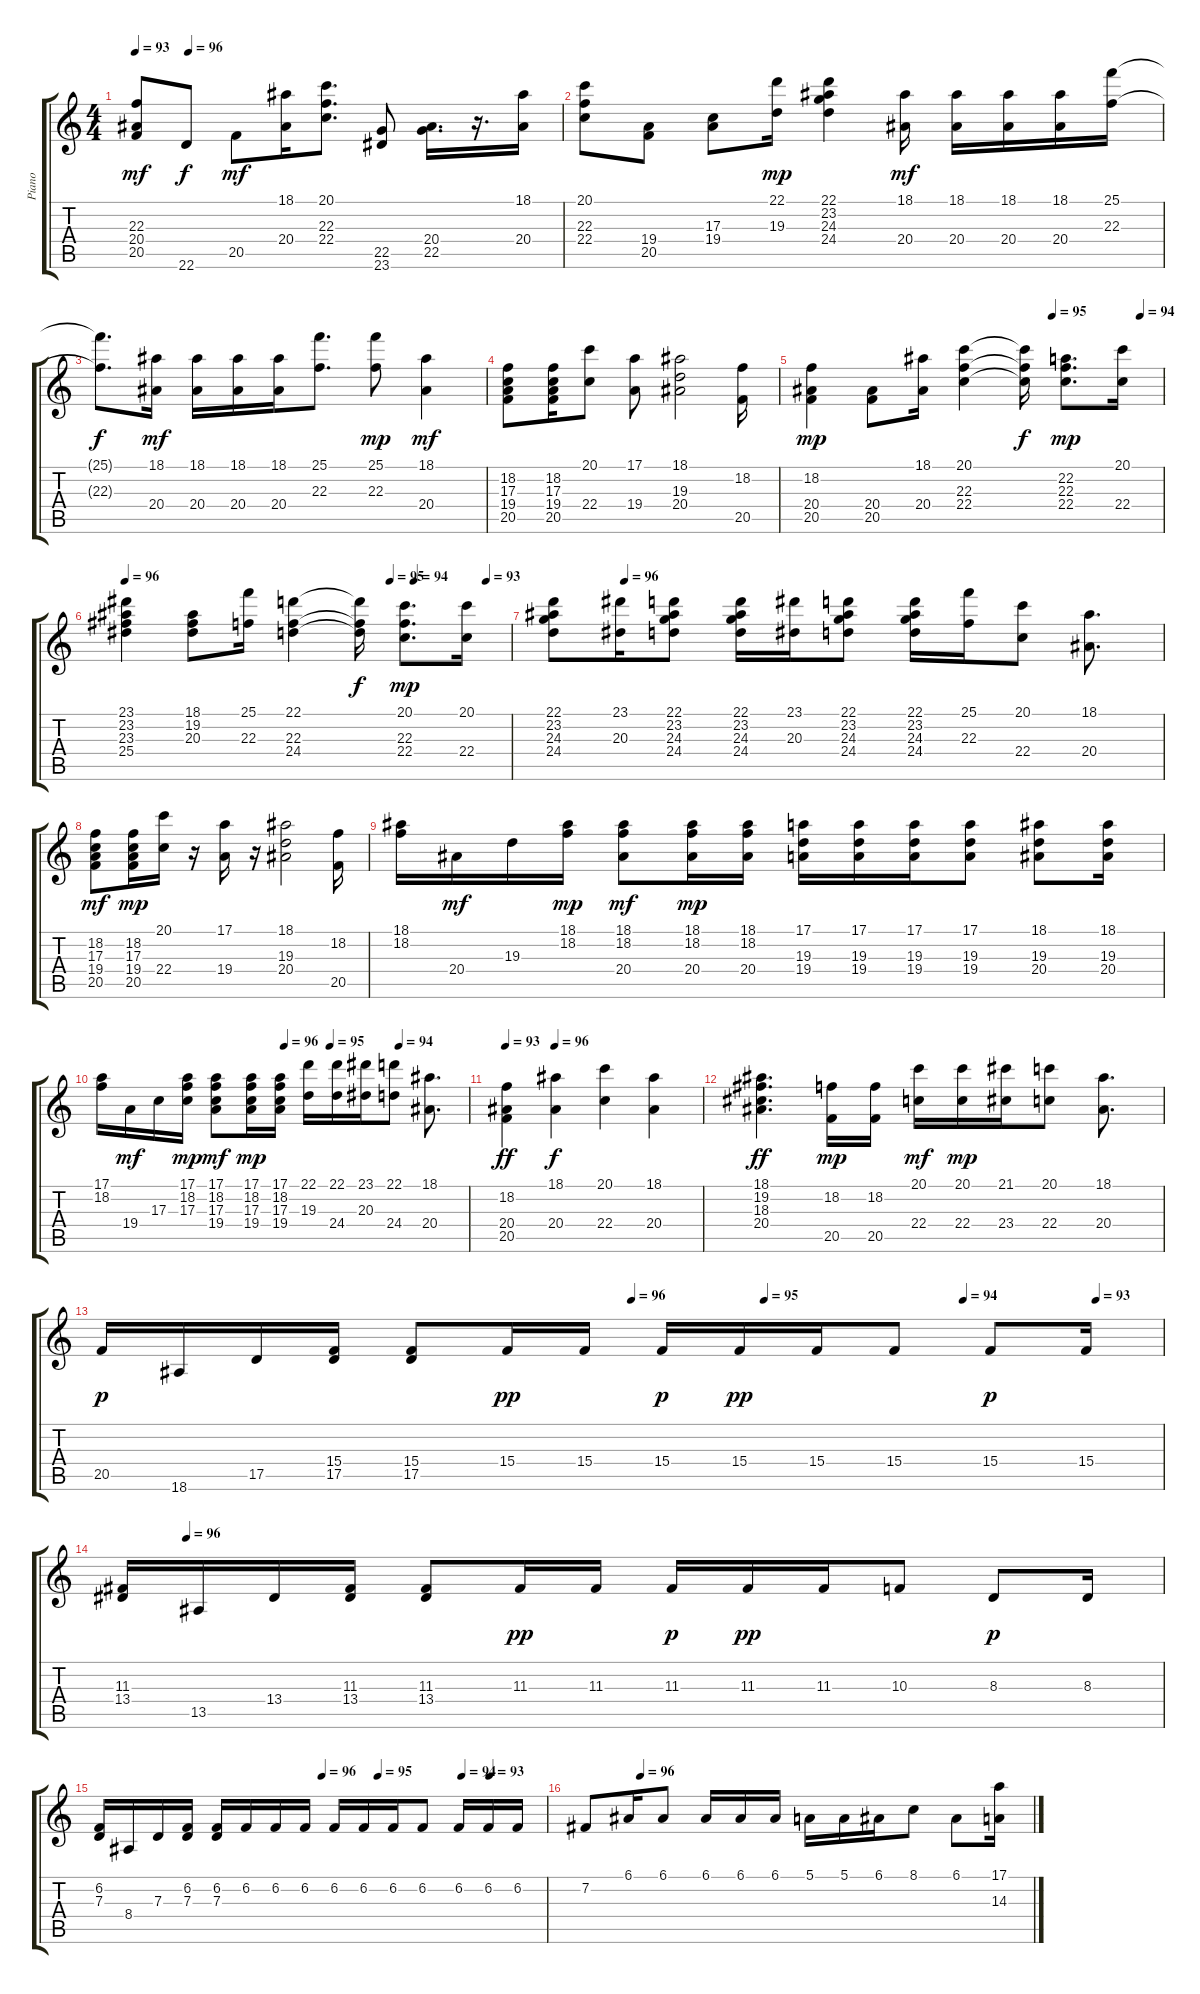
\track ("Piano" "Piano") {instrument acousticgrandpiano}
\staff {score tabs}
\tuning (E4 B3 G3 D3 A2 E2) {hide}
\ts (4 4)
\tempo 93
\tempo (96 0.125)
\clef g2
\ks c
(22.3 20.4 20.5).8{dy mf} 22.6.8{dy f} 20.5.8{dy mf} (18.1 20.4).16 (20.1 22.3 22.4).8{d} (22.5 23.6).8 (20.4 22.5).16{d} r.16{d} (18.1 20.4).16 |
(20.1 22.3 22.4).8 (19.4 20.5).8 (17.3 19.4).8 (22.1 19.3).16{dy mp} (22.1 23.2 24.3 24.4).4 (18.1 20.4).16{dy mf} (18.1 20.4).16 (18.1 20.4).16 (18.1 20.4).16 (25.1 22.3).16 |
(25.1{t} 22.3{t}).8{d dy f} (18.1 20.4).16{dy mf} (18.1 20.4).16 (18.1 20.4).16 (18.1 20.4).16 (25.1 22.3).8{d} (25.1 22.3).8{dy mp} (18.1 20.4).4{dy mf} |
(18.2 17.3 19.4 20.5).8 (18.2 17.3 19.4 20.5).16 (20.1 22.4).8 (17.1 19.4).8 (18.1 19.3 20.4).2 (18.2 20.5).16 |
\tempo (95 0.6875)
\tempo (94 0.9375)
(18.2 20.4 20.5).4{dy mp} (20.4 20.5).8 (18.1 20.4).16 (20.1 22.3 22.4).4 (20.1{t} 22.3{t} 22.4{t}).16{dy f} (22.2 22.3 22.4).8{d dy mp} (20.1 22.4).16 |
\tempo 96
\tempo (95 0.6875)
\tempo (94 0.75)
\tempo (93 0.9375)
(23.1 23.2 23.3 25.4).4 (18.1 19.2 20.3).8 (25.1 22.3).16 (22.1 22.3 24.4).4 (22.1{t} 22.3{t} 24.4{t}).16{dy f} (20.1 22.3 22.4).8{d dy mp} (20.1 22.4).16 |
\tempo (96 0.125)
(22.1 23.2 24.3 24.4).8 (23.1 20.3).16 (22.1 23.2 24.3 24.4).8 (22.1 23.2 24.3 24.4).16 (23.1 20.3).16 (22.1 23.2 24.3 24.4).8 (22.1 23.2 24.3 24.4).16 (25.1 22.3).16 (20.1 22.4).8 (18.1 20.4).8{d} |
(18.2 17.3 19.4 20.5).8{dy mf} (18.2 17.3 19.4 20.5).16{dy mp} (20.1 22.4).16 r.16 (17.1 19.4).16 r.16 (18.1 19.3 20.4).2 (18.2 20.5).16 |
(18.1 18.2).16 20.4.16{dy mf} 19.3.16 (18.1 18.2).16{dy mp} (18.1 18.2 20.4).8{dy mf} (18.1 18.2 20.4).16{dy mp} (18.1 18.2 20.4).16 (17.1 19.3 19.4).16 (17.1 19.3 19.4).16 (17.1 19.3 19.4).16 (17.1 19.3 19.4).8 (18.1 19.3 20.4).8 (18.1 19.3 20.4).16 |
\tempo (96 0.5)
\tempo (95 0.625)
\tempo (94 0.8125)
(17.1 18.2).16 19.4.16{dy mf} 17.3.16 (17.1 18.2 17.3).16{dy mp} (17.1 18.2 17.3 19.4).8{dy mf} (17.1 18.2 17.3 19.4).16{dy mp} (17.1 18.2 17.3 19.4).16 (22.1 19.3).16 (22.1 24.4).16 (23.1 20.3).16 (22.1 24.4).8 (18.1 20.4).8{d} |
\tempo 93
\tempo (96 0.25)
(18.2 20.4 20.5).4{dy ff} (18.1 20.4).4{dy f} (20.1 22.4).4 (18.1 20.4).4 |
(18.1 19.2 18.3 20.4).4{d dy ff} (18.2 20.5).16{dy mp} (18.2 20.5).16 (20.1 22.4).16{dy mf} (20.1 22.4).16{dy mp} (21.1 23.4).16 (20.1 22.4).8 (18.1 20.4).8{d} |
\tempo (96 0.5)
\tempo (95 0.625)
\tempo (94 0.8125)
\tempo (93 0.9375)
20.5.16{dy p} 18.6.16 17.5.16 (15.4 17.5).16 (15.4 17.5).8 15.4.16{dy pp} 15.4.16 15.4.16{dy p} 15.4.16{dy pp} 15.4.16 15.4.8 15.4.8{dy p} 15.4.16 |
\tempo (96 0.0625)
(11.3 13.4).16 13.5.16 13.4.16 (11.3 13.4).16 (11.3 13.4).8 11.3.16{dy pp} 11.3.16 11.3.16{dy p} 11.3.16{dy pp} 11.3.16 10.3.8 8.3.8{dy p} 8.3.16 |
\tempo (96 0.5)
\tempo (95 0.625)
\tempo (94 0.8125)
\tempo (93 0.875)
(6.2 7.3).16 8.4.16 7.3.16 (6.2 7.3).16 (6.2 7.3).16 6.2.16 6.2.16 6.2.16 6.2.16 6.2.16 6.2.16 6.2.8 6.2.16 6.2.16 6.2.16 |
\tempo (96 0.125)
7.2.8 6.1.16 6.1.8 6.1.16 6.1.16 6.1.16 5.1.16 5.1.16 6.1.16 8.1.8 6.1.8 (17.1 14.3).16
